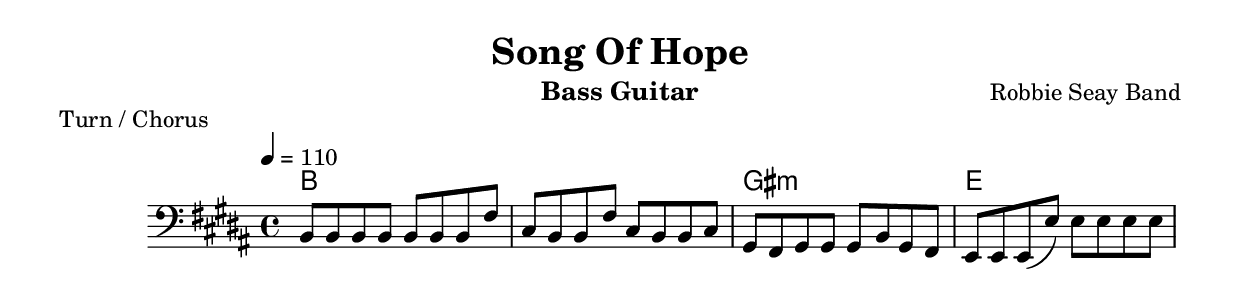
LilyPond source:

\version "2.18.2"


\header {
  title = "Song Of Hope"
  composer = "Robbie Seay Band"
  instrument = "Bass Guitar"
}



harmoniesChorus = \chordmode {

  b1 b1 gis1:m e1

}


bassChorus = \relative b, {

  \clef bass
  \key b \major
  \time 4/4
  \tempo 4 = 110

  b8 b b b b b b fis' cis b b fis' cis b b cis
  gis fis gis gis gis b gis fis e e e( e') e e e e

}


\score {
  <<
    \new ChordNames {
      \set chordChanges = ##t
      \harmoniesChorus
    }
    \new Staff {
      \set Staff.midiInstrument = "electric bass (finger)"
      \bassChorus
    }
  >>
  \layout {}
  \midi {}
  \header {
    piece = "Turn / Chorus"
  }
}
